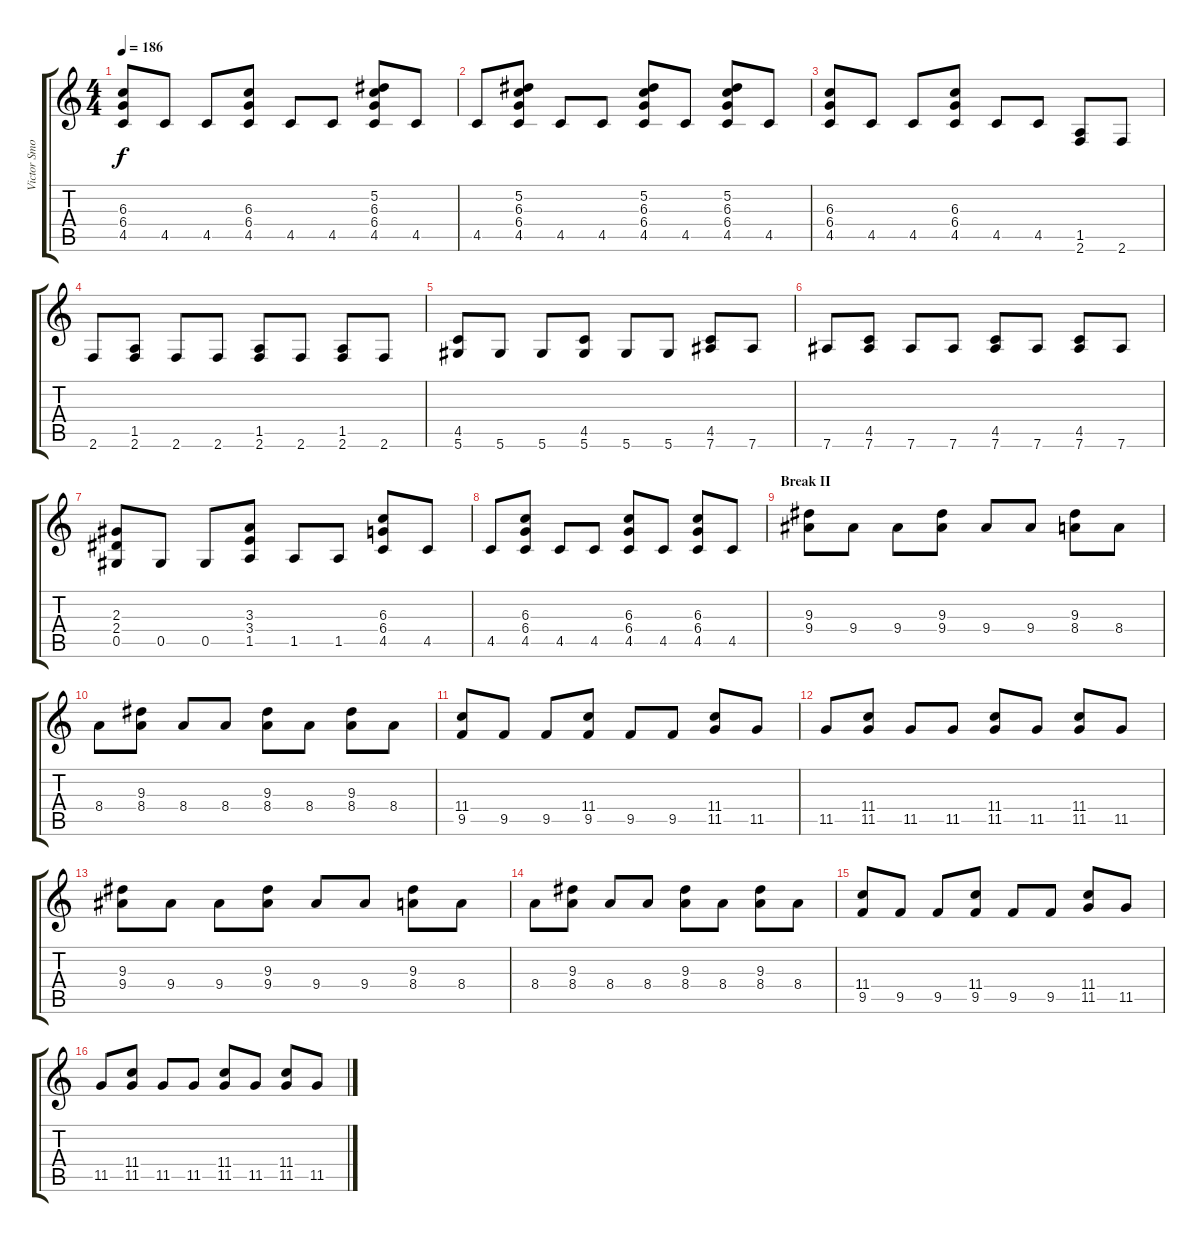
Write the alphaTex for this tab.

\track ("Victor Smolski" "Victor Smo") {instrument distortionguitar}
\staff {score tabs}
\tuning (Eb4 Bb3 Gb3 Db3 Ab2 Eb2) {hide}
\ts (4 4)
\section ("" "")
\tempo 186
\clef g2
\ks c
(6.3 6.4 4.5).8{dy f} 4.5.8 4.5.8 (6.3 6.4 4.5).8 4.5.8 4.5.8 (5.2 6.3 6.4 4.5).8 4.5.8 |
4.5.8 (5.2 6.3 6.4 4.5).8 4.5.8 4.5.8 (5.2 6.3 6.4 4.5).8 4.5.8 (5.2 6.3 6.4 4.5).8 4.5.8 |
(6.3 6.4 4.5).8 4.5.8 4.5.8 (6.3 6.4 4.5).8 4.5.8 4.5.8 (1.5 2.6).8 2.6.8 |
2.6.8 (1.5 2.6).8 2.6.8 2.6.8 (1.5 2.6).8 2.6.8 (1.5 2.6).8 2.6.8 |
(4.5 5.6).8 5.6.8 5.6.8 (4.5 5.6).8 5.6.8 5.6.8 (4.5 7.6).8 7.6.8 |
7.6.8 (4.5 7.6).8 7.6.8 7.6.8 (4.5 7.6).8 7.6.8 (4.5 7.6).8 7.6.8 |
(2.3 2.4 0.5).8 0.5.8 0.5.8 (3.3 3.4 1.5).8 1.5.8 1.5.8 (6.3 6.4 4.5).8 4.5.8 |
4.5.8 (6.3 6.4 4.5).8 4.5.8 4.5.8 (6.3 6.4 4.5).8 4.5.8 (6.3 6.4 4.5).8 4.5.8 |
\section ("" "Break II")
(9.3 9.4).8 9.4.8 9.4.8 (9.3 9.4).8 9.4.8 9.4.8 (9.3 8.4).8 8.4.8 |
8.4.8 (9.3 8.4).8 8.4.8 8.4.8 (9.3 8.4).8 8.4.8 (9.3 8.4).8 8.4.8 |
(11.4 9.5).8 9.5.8 9.5.8 (11.4 9.5).8 9.5.8 9.5.8 (11.4 11.5).8 11.5.8 |
11.5.8 (11.4 11.5).8 11.5.8 11.5.8 (11.4 11.5).8 11.5.8 (11.4 11.5).8 11.5.8 |
(9.3 9.4).8 9.4.8 9.4.8 (9.3 9.4).8 9.4.8 9.4.8 (9.3 8.4).8 8.4.8 |
8.4.8 (9.3 8.4).8 8.4.8 8.4.8 (9.3 8.4).8 8.4.8 (9.3 8.4).8 8.4.8 |
(11.4 9.5).8 9.5.8 9.5.8 (11.4 9.5).8 9.5.8 9.5.8 (11.4 11.5).8 11.5.8 |
11.5.8 (11.4 11.5).8 11.5.8 11.5.8 (11.4 11.5).8 11.5.8 (11.4 11.5).8 11.5.8
